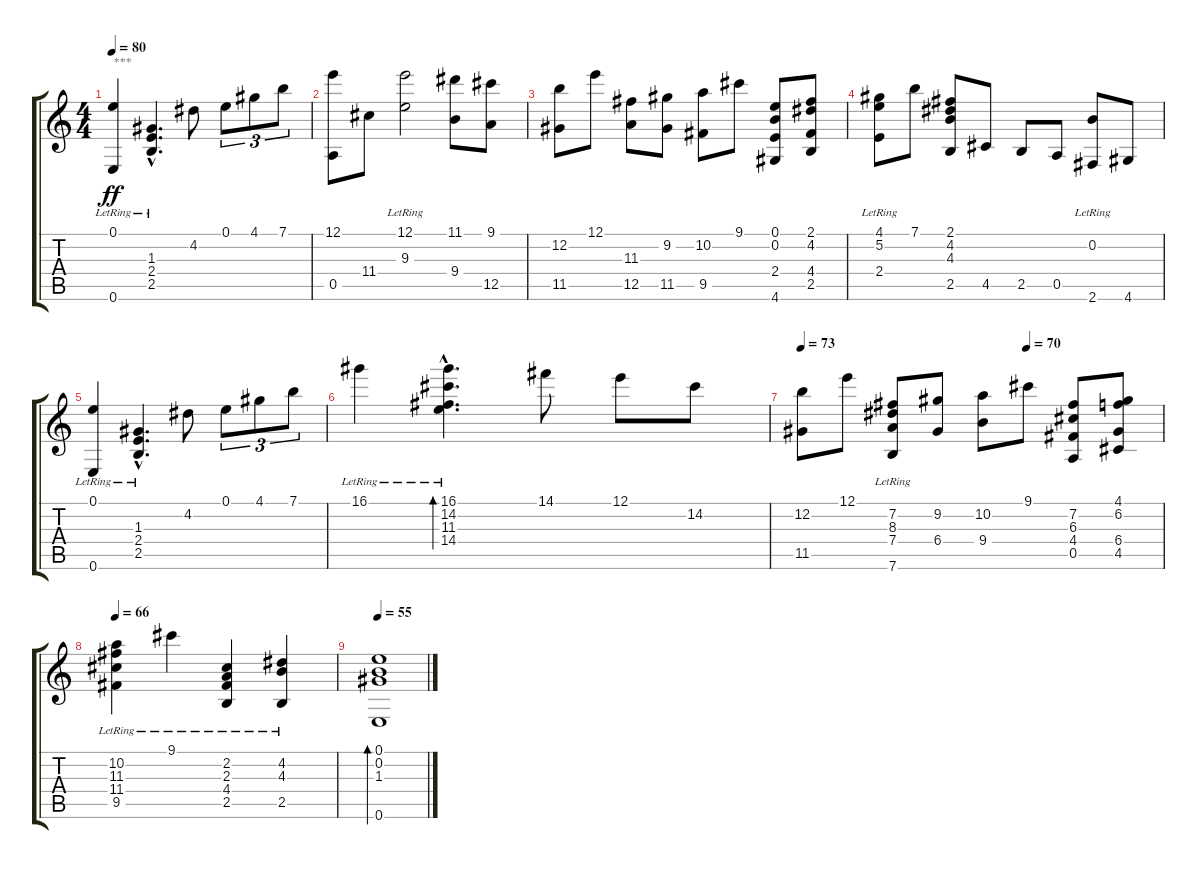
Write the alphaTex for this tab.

\track "" {instrument acousticguitarnylon}
\staff {score tabs}
\tuning (E4 B3 G3 D3 A2 E2) {hide}
\ts (4 4)
\tempo 80
\clef g2
\ks c
(0.1 0.6{lr}).4{txt "***" dy ff} (1.3{hac} 2.4{hac} 2.5{hac lr}).4{d} 4.2.8 0.1.8{tu (3 2)} 4.1.8{tu (3 2)} 7.1.8{tu (3 2)} |
(12.1 0.5).8 11.4.8 (12.1{lr} 9.3{lr}).2 (11.1 9.4).8 (9.1 12.5).8 |
(12.2 11.5).8 12.1.8 (11.3 12.5).8 (9.2 11.5).8 (10.2 9.5).8 9.1.8 (0.1 0.2 2.4 4.6).8 (2.1 4.2 4.4 2.5).8 |
(4.1 5.2 2.4{lr}).8 7.1.8 (2.1 4.2 4.3 2.5).8 4.5.8 2.5.8 0.5.8 (0.2 2.6{lr}).8 4.6.8 |
(0.1 0.6{lr}).4 (1.3{hac} 2.4{hac} 2.5{hac lr}).4{d} 4.2.8 0.1.8{tu (3 2)} 4.1.8{tu (3 2)} 7.1.8{tu (3 2)} |
16.1{lr}.4 (16.1{hac lr} 14.2{hac lr} 11.3{hac lr} 14.4{hac lr}).4{d bd 120} 14.1.8 12.1.8 14.2.8 |
\tempo 73
\tempo (70 0.625)
(12.2 11.5).8 12.1.8 (7.2 8.3 7.4 7.6{lr}).8 (9.2 6.4).8 (10.2 9.4).8 9.1.8 (7.2 6.3 4.4 0.5).8 (4.1 6.2 6.4 4.5).8 |
\tempo 66
(10.2{lr} 11.3{lr} 11.4{lr} 9.5{lr}).4 9.1{lr}.4 (2.2{lr} 2.3{lr} 4.4{lr} 2.5{lr}).4 (4.2{lr} 4.3{lr} 2.5{lr}).4 |
\tempo 55
(0.1 0.2 1.3 0.6).1{bd 480}
